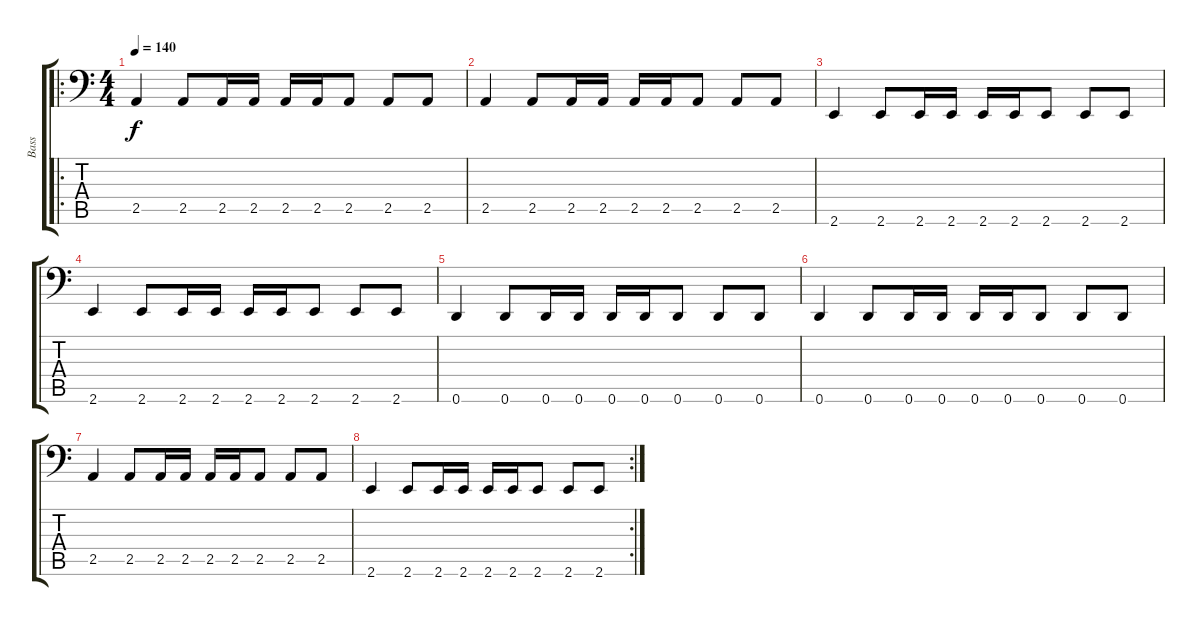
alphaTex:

\track ("Bass" "Bass") {instrument electricbasspick}
\staff {score tabs}
\tuning (D3 A2 F2 C2 G1 D1) {hide}
\ro
\ts (4 4)
\tempo 140
\clef f4
\ks c
2.5.4{dy f} 2.5.8 2.5.16 2.5.16 2.5.16 2.5.16 2.5.8 2.5.8 2.5.8 |
2.5.4 2.5.8 2.5.16 2.5.16 2.5.16 2.5.16 2.5.8 2.5.8 2.5.8 |
2.6.4 2.6.8 2.6.16 2.6.16 2.6.16 2.6.16 2.6.8 2.6.8 2.6.8 |
2.6.4 2.6.8 2.6.16 2.6.16 2.6.16 2.6.16 2.6.8 2.6.8 2.6.8 |
0.6.4 0.6.8 0.6.16 0.6.16 0.6.16 0.6.16 0.6.8 0.6.8 0.6.8 |
0.6.4 0.6.8 0.6.16 0.6.16 0.6.16 0.6.16 0.6.8 0.6.8 0.6.8 |
2.5.4 2.5.8 2.5.16 2.5.16 2.5.16 2.5.16 2.5.8 2.5.8 2.5.8 |
\rc 2
2.6.4 2.6.8 2.6.16 2.6.16 2.6.16 2.6.16 2.6.8 2.6.8 2.6.8
